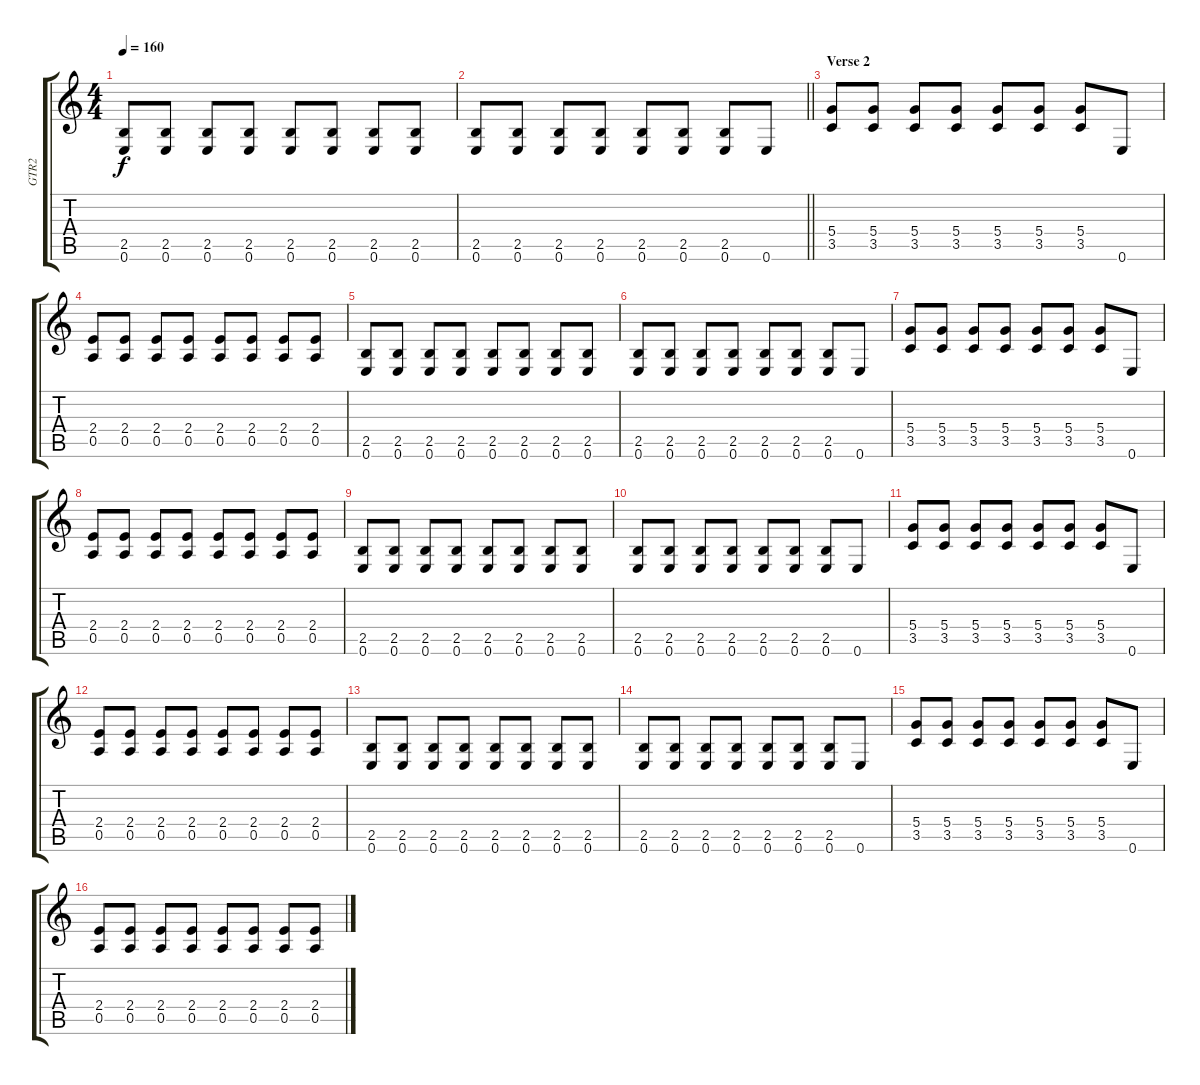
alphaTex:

\track ("GTR2" "GTR2") {instrument overdrivenguitar}
\staff {score tabs}
\tuning (E4 B3 G3 D3 A2 E2) {hide}
\ts (4 4)
\tempo 160
\clef g2
\ks c
(2.5 0.6).8{dy f} (2.5 0.6).8 (2.5 0.6).8 (2.5 0.6).8 (2.5 0.6).8 (2.5 0.6).8 (2.5 0.6).8 (2.5 0.6).8 |
\barLineRight lightlight
(2.5 0.6).8 (2.5 0.6).8 (2.5 0.6).8 (2.5 0.6).8 (2.5 0.6).8 (2.5 0.6).8 (2.5 0.6).8 0.6.8 |
\section ("" "Verse 2")
(5.4 3.5).8 (5.4 3.5).8 (5.4 3.5).8 (5.4 3.5).8 (5.4 3.5).8 (5.4 3.5).8 (5.4 3.5).8 0.6.8 |
(2.4 0.5).8 (2.4 0.5).8 (2.4 0.5).8 (2.4 0.5).8 (2.4 0.5).8 (2.4 0.5).8 (2.4 0.5).8 (2.4 0.5).8 |
(2.5 0.6).8 (2.5 0.6).8 (2.5 0.6).8 (2.5 0.6).8 (2.5 0.6).8 (2.5 0.6).8 (2.5 0.6).8 (2.5 0.6).8 |
(2.5 0.6).8 (2.5 0.6).8 (2.5 0.6).8 (2.5 0.6).8 (2.5 0.6).8 (2.5 0.6).8 (2.5 0.6).8 0.6.8 |
(5.4 3.5).8 (5.4 3.5).8 (5.4 3.5).8 (5.4 3.5).8 (5.4 3.5).8 (5.4 3.5).8 (5.4 3.5).8 0.6.8 |
(2.4 0.5).8 (2.4 0.5).8 (2.4 0.5).8 (2.4 0.5).8 (2.4 0.5).8 (2.4 0.5).8 (2.4 0.5).8 (2.4 0.5).8 |
(2.5 0.6).8 (2.5 0.6).8 (2.5 0.6).8 (2.5 0.6).8 (2.5 0.6).8 (2.5 0.6).8 (2.5 0.6).8 (2.5 0.6).8 |
(2.5 0.6).8 (2.5 0.6).8 (2.5 0.6).8 (2.5 0.6).8 (2.5 0.6).8 (2.5 0.6).8 (2.5 0.6).8 0.6.8 |
(5.4 3.5).8 (5.4 3.5).8 (5.4 3.5).8 (5.4 3.5).8 (5.4 3.5).8 (5.4 3.5).8 (5.4 3.5).8 0.6.8 |
(2.4 0.5).8 (2.4 0.5).8 (2.4 0.5).8 (2.4 0.5).8 (2.4 0.5).8 (2.4 0.5).8 (2.4 0.5).8 (2.4 0.5).8 |
(2.5 0.6).8 (2.5 0.6).8 (2.5 0.6).8 (2.5 0.6).8 (2.5 0.6).8 (2.5 0.6).8 (2.5 0.6).8 (2.5 0.6).8 |
(2.5 0.6).8 (2.5 0.6).8 (2.5 0.6).8 (2.5 0.6).8 (2.5 0.6).8 (2.5 0.6).8 (2.5 0.6).8 0.6.8 |
(5.4 3.5).8 (5.4 3.5).8 (5.4 3.5).8 (5.4 3.5).8 (5.4 3.5).8 (5.4 3.5).8 (5.4 3.5).8 0.6.8 |
(2.4 0.5).8 (2.4 0.5).8 (2.4 0.5).8 (2.4 0.5).8 (2.4 0.5).8 (2.4 0.5).8 (2.4 0.5).8 (2.4 0.5).8
